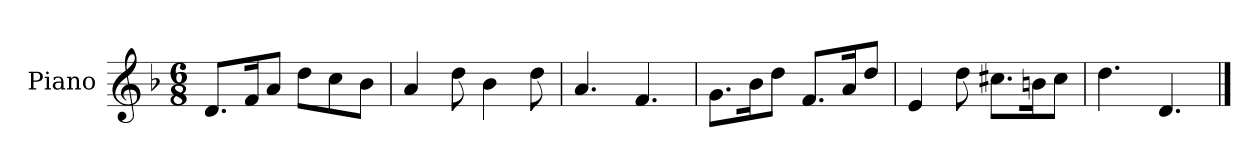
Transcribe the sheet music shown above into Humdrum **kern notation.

**kern
*part1
*staff1
*I"Piano
*I'Pno.
*clefG2
*k[b-]
*M6/8
*MM120
=1
8.d/L
16f/K
8a/J
8dd\L
8cc\
8b-\J
=2
4a/
8dd\
4b-\
8dd\
=3
4.a/
4.f/
=4
8.g\L
16b-\K
8dd\J
8.f/L
16a/K
8dd/J
=5
4e/
8dd\
8.cc#X\L
16bn\K
8cc#\J
=6
4.dd\
4.d/
==
*-
